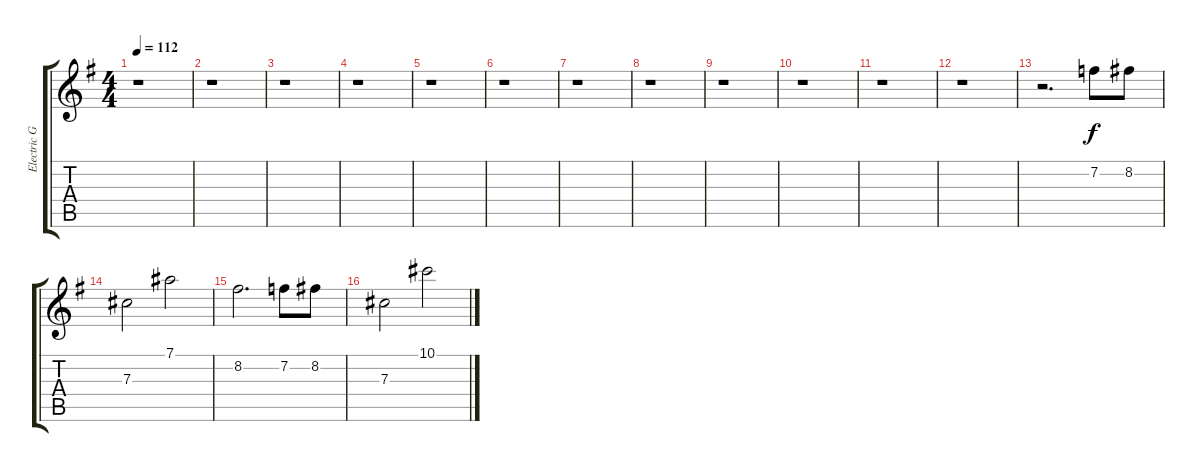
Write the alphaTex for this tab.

\track ("Electric Guitar 1" "Electric G") {instrument overdrivenguitar}
\staff {score tabs}
\tuning (Eb4 Bb3 Gb3 Db3 Ab2 Eb2) {hide}
\ts (4 4)
\tempo 112
\clef g2
\ks g
r.1{dy f} |
r.1 |
r.1 |
r.1 |
r.1 |
r.1 |
r.1 |
r.1 |
r.1 |
r.1 |
r.1 |
r.1 |
r.2{d} 7.2.8 8.2.8 |
7.3.2 7.1.2 |
8.2.2{d} 7.2.8 8.2.8 |
7.3.2 10.1.2
